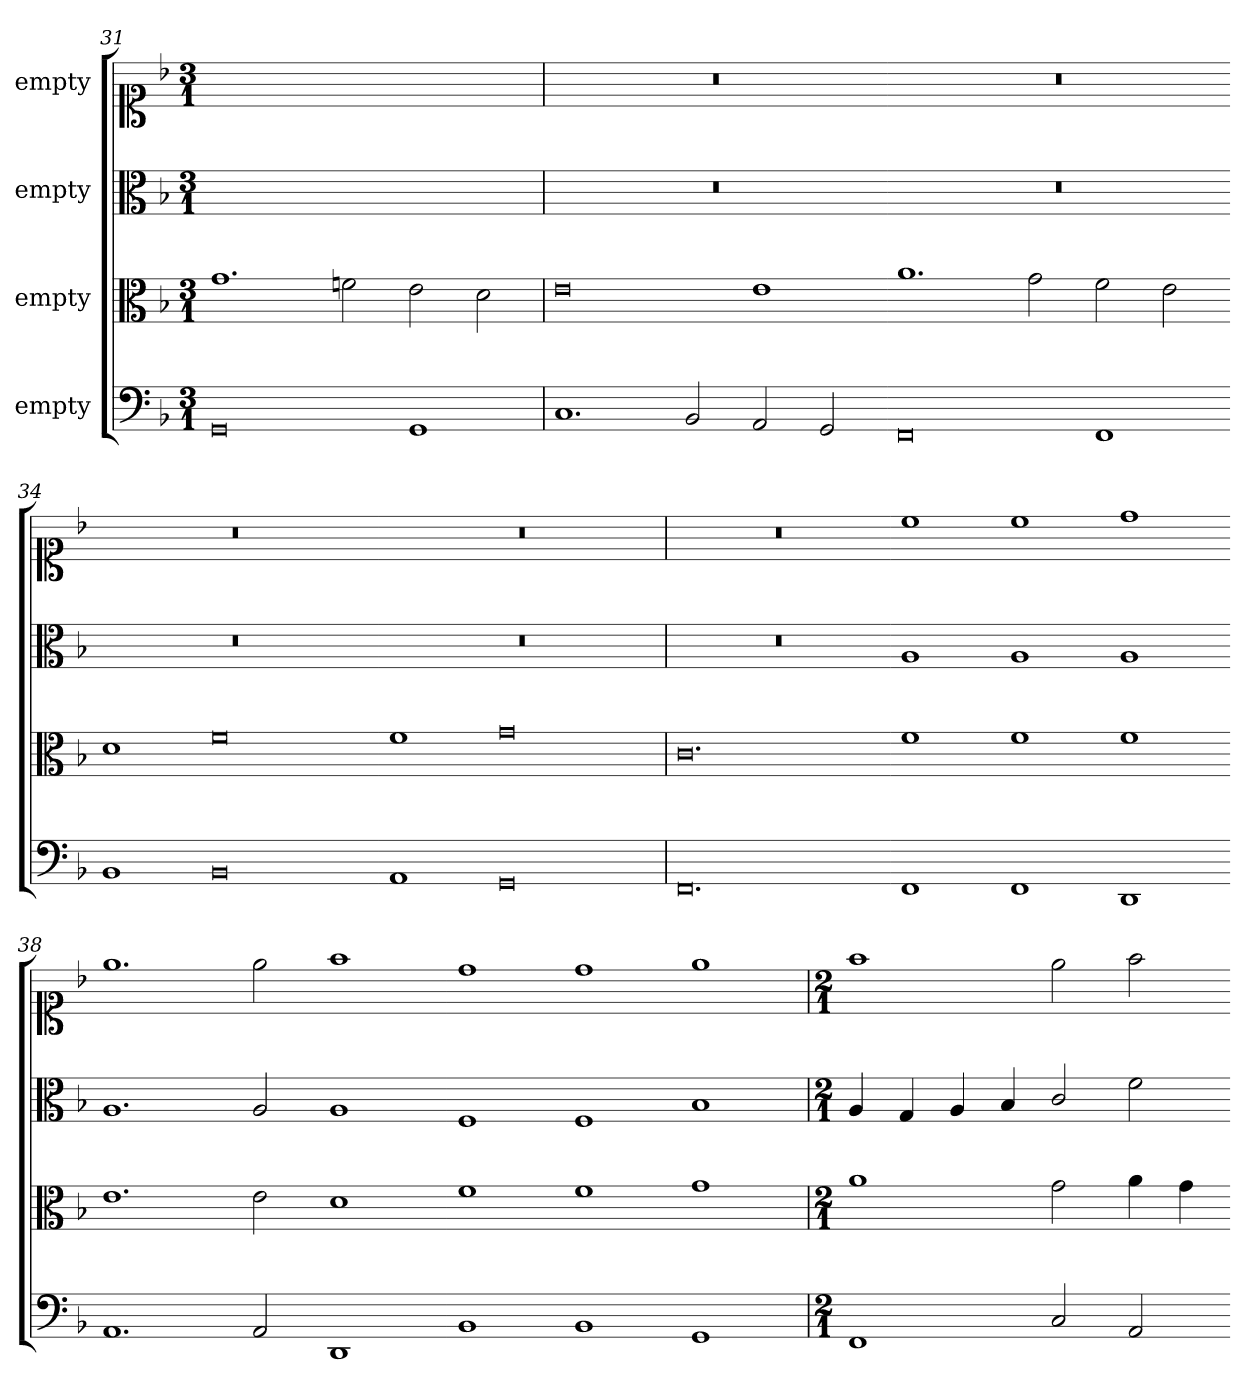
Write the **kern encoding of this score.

**kern	**kern	**kern	**kern
*part4	*part3	*part2	*part1
*staff4	*staff3	*staff2	*staff1
*I"empty	*I"empty	*I"empty	*I"empty
*clefF4	*clefC3	*clefC3	*clefC1
*k[b-]	*k[b-]	*k[b-]	*k[b-]
*G:dor	*G:dor	*G:dor	*G:dor
*M3/1	*M3/1	*M3/1	*M3/1
=31	=31	=31	=31
0GG	1.g	0.ryy	0.ryy
.	2fn\	.	.
1GG	2e\	.	.
.	2d\	.	.
=32	=32	=32	=32
1.C	0e	0.r	0.r
2BB-/	.	.	.
2AA/	1e	.	.
2GG/	.	.	.
=33-	=33-	=33-	=33-
0FF	1.a	0.r	0.r
.	2g\	.	.
1FF	2f\	.	.
.	2e\	.	.
=34-	=34-	=34-	=34-
1BB-	1d	0.r	0.r
0BB-	0f	.	.
=35-	=35-	=35-	=35-
1AA	1f	0.r	0.r
0GG	0g	.	.
=36	=36	=36	=36
0.FF	0.c	1%3r	1%3r
=37-	=37-	=37-	=37-
1FF	1f	1A	1cc
1FF	1f	1A	1cc
1DD	1f	1A	1dd
=38-	=38-	=38-	=38-
1.AA	1.e	1.A	1.ee
2AA/	2e\	2A/	2ee\
1DD	1d	1A	1ff
=39-	=39-	=39-	=39-
1BB-	1f	1F	1dd
1BB-	1f	1F	1dd
1GG	1g	1B-	1ee
=40	=40	=40	=40
*M2/1	*M2/1	*M2/1	*M2/1
1FF	1a	4A/	1ff
.	.	4G/	.
.	.	4A/	.
.	.	4B-/	.
2C/	2g\	2c/	2ee\
2AA/	4a\	2f\	2ff\
.	4g\	.	.
=-	=-	=-	=-
*-	*-	*-	*-
